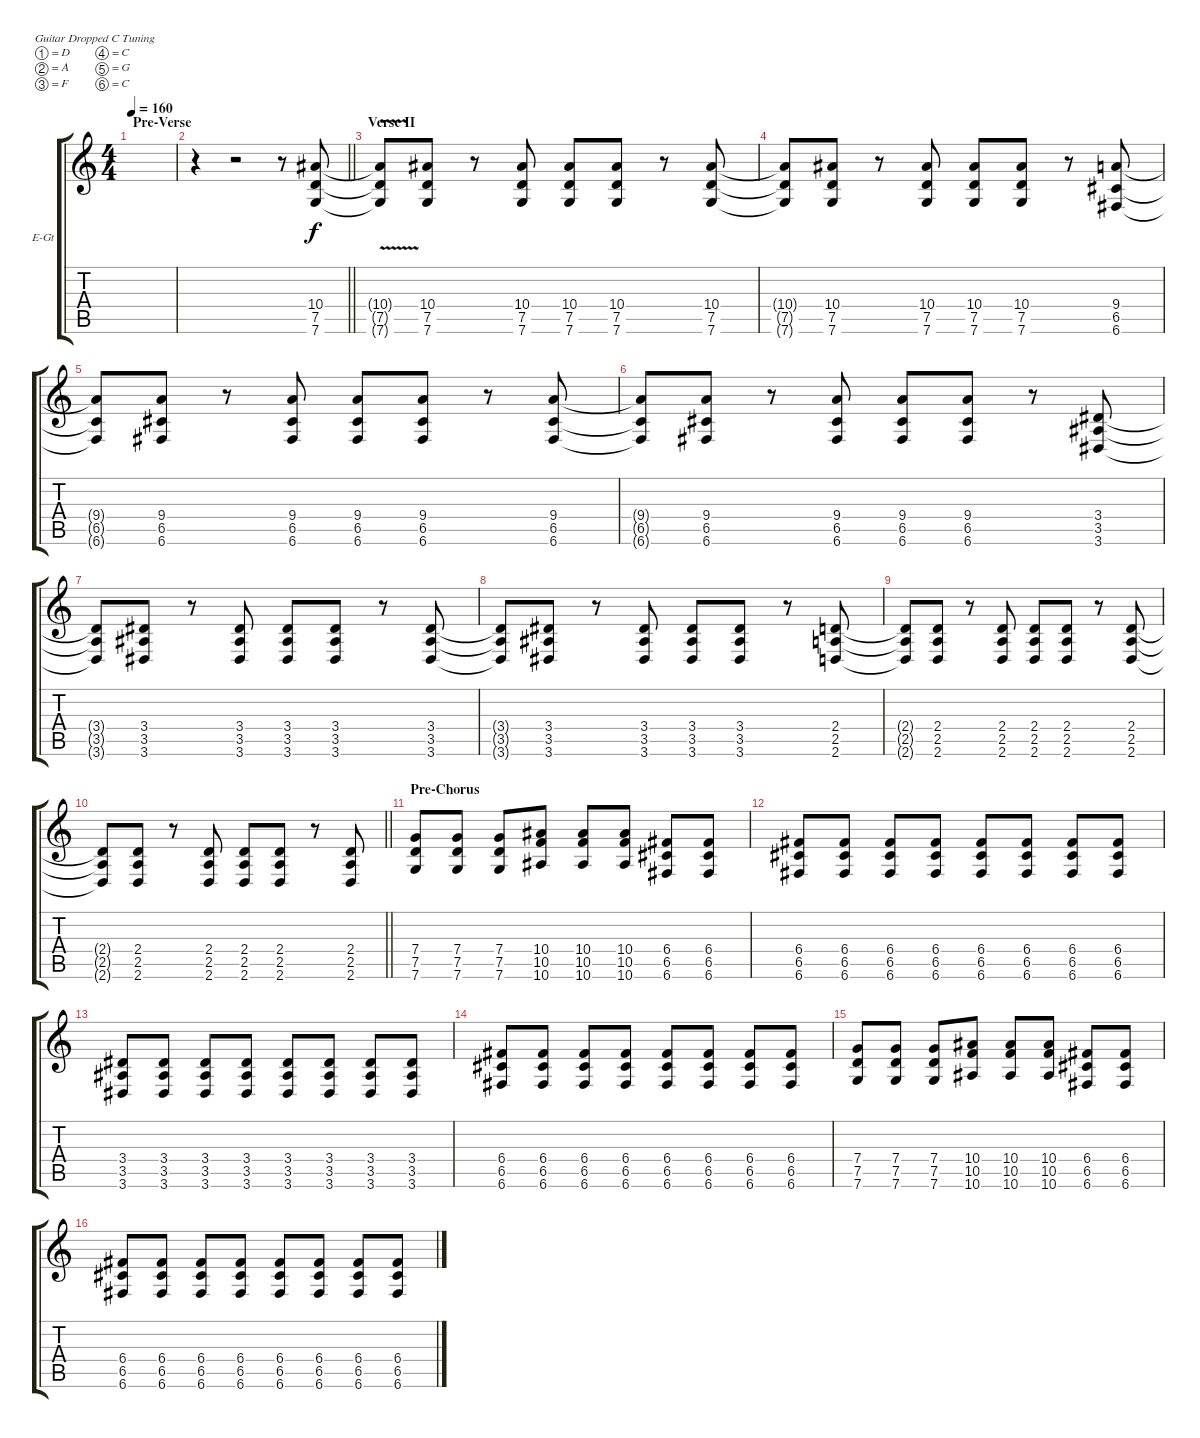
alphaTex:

\bracketExtendMode groupsimilarinstruments
\firstSystemTrackNameOrientation horizontal
\otherSystemsTrackNameOrientation horizontal
\track ("Guitar 1" "E-Gt") {instrument distortionguitar}
\staff {score tabs}
\tuning (D4 A3 F3 C3 G2 C2)
\ts (4 4)
\section ("" "Pre-Verse")
\tempo 160
\clef g2
\ks c
|
\barLineRight lightlight
r.4 r.2 r.8 (7.6 7.5 10.4).8 |
\section ("" "Verse II")
(10.4{v t} 7.5{v t} 7.6{v t}).8 (10.4 7.5 7.6).8 r.8 (10.4 7.5 7.6).8 (10.4 7.5 7.6).8 (10.4 7.5 7.6).8 r.8 (10.4 7.5 7.6).8 |
(10.4{t} 7.5{t} 7.6{t}).8 (10.4 7.5 7.6).8 r.8 (10.4 7.5 7.6).8 (10.4 7.5 7.6).8 (10.4 7.5 7.6).8 r.8 (9.4 6.5 6.6).8 |
(9.4{t} 6.5{t} 6.6{t}).8 (9.4 6.5 6.6).8 r.8 (9.4 6.5 6.6).8 (9.4 6.5 6.6).8 (9.4 6.5 6.6).8 r.8 (9.4 6.5 6.6).8 |
(9.4{t} 6.5{t} 6.6{t}).8 (9.4 6.5 6.6).8 r.8 (9.4 6.5 6.6).8 (9.4 6.5 6.6).8 (9.4 6.5 6.6).8 r.8 (3.4 3.5 3.6).8 |
(3.4{t} 3.5{t} 3.6{t}).8 (3.4 3.5 3.6).8 r.8 (3.4 3.5 3.6).8 (3.4 3.5 3.6).8 (3.4 3.5 3.6).8 r.8 (3.4 3.5 3.6).8 |
(3.4{t} 3.5{t} 3.6{t}).8 (3.4 3.5 3.6).8 r.8 (3.4 3.5 3.6).8 (3.4 3.5 3.6).8 (3.4 3.5 3.6).8 r.8 (2.4 2.5 2.6).8 |
(2.4{t} 2.5{t} 2.6{t}).8 (2.4 2.5 2.6).8 r.8 (2.4 2.5 2.6).8 (2.4 2.5 2.6).8 (2.6 2.5 2.4).8 r.8 (2.4 2.5 2.6).8 |
\barLineRight lightlight
(2.4{t} 2.5{t} 2.6{t}).8 (2.4 2.5 2.6).8 r.8 (2.4 2.5 2.6).8 (2.4 2.5 2.6).8 (2.6 2.5 2.4).8 r.8 (2.4 2.5 2.6).8 |
\section ("" "Pre-Chorus")
(7.4 7.5 7.6).8 (7.4 7.5 7.6).8 (7.4 7.5 7.6).8 (10.4 10.5 10.6).8 (10.4 10.5 10.6).8 (10.4 10.5 10.6).8 (6.4 6.5 6.6).8 (6.4 6.5 6.6).8 |
(6.4 6.5 6.6).8 (6.4 6.5 6.6).8 (6.4 6.5 6.6).8 (6.4 6.5 6.6).8 (6.4 6.5 6.6).8 (6.4 6.5 6.6).8 (6.4 6.5 6.6).8 (6.4 6.5 6.6).8 |
(3.4 3.5 3.6).8 (3.4 3.5 3.6).8 (3.4 3.5 3.6).8 (3.4 3.5 3.6).8 (3.4 3.5 3.6).8 (3.4 3.5 3.6).8 (3.4 3.5 3.6).8 (3.4 3.5 3.6).8 |
(6.4 6.5 6.6).8 (6.4 6.5 6.6).8 (6.4 6.5 6.6).8 (6.4 6.5 6.6).8 (6.4 6.5 6.6).8 (6.4 6.5 6.6).8 (6.4 6.5 6.6).8 (6.4 6.5 6.6).8 |
(7.4 7.5 7.6).8 (7.4 7.5 7.6).8 (7.4 7.5 7.6).8 (10.4 10.5 10.6).8 (10.4 10.5 10.6).8 (10.4 10.5 10.6).8 (6.4 6.5 6.6).8 (6.4 6.5 6.6).8 |
(6.4 6.5 6.6).8 (6.4 6.5 6.6).8 (6.4 6.5 6.6).8 (6.4 6.5 6.6).8 (6.4 6.5 6.6).8 (6.4 6.5 6.6).8 (6.4 6.5 6.6).8 (6.4 6.5 6.6).8
